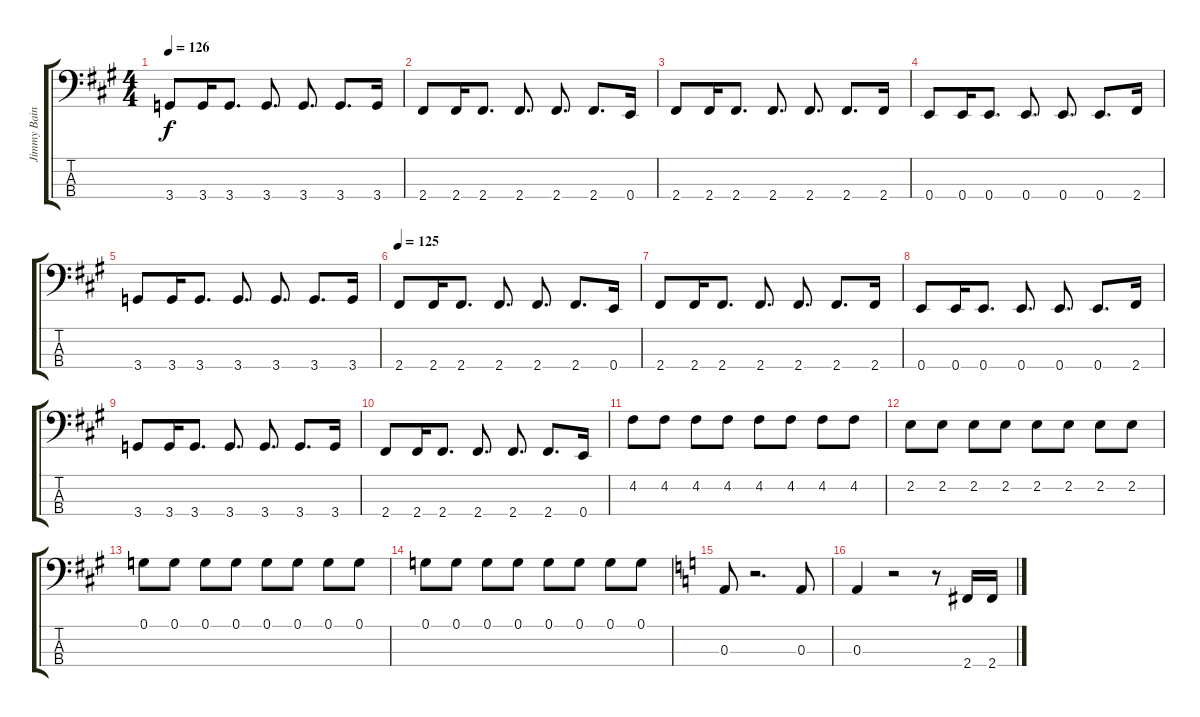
\track ("Jimmy Bain" "Jimmy Bain") {instrument electricbasspick}
\staff {score tabs}
\tuning (G2 D2 A1 E1) {hide}
\ts (4 4)
\tempo 126
\clef f4
\ks f#minor
3.4.8{dy f} 3.4.16 3.4.8{d} 3.4.8{d} 3.4.8{d} 3.4.8{d} 3.4.16 |
2.4.8 2.4.16 2.4.8{d} 2.4.8{d} 2.4.8{d} 2.4.8{d} 0.4.16 |
2.4.8 2.4.16 2.4.8{d} 2.4.8{d} 2.4.8{d} 2.4.8{d} 2.4.16 |
0.4.8 0.4.16 0.4.8{d} 0.4.8{d} 0.4.8{d} 0.4.8{d} 2.4.16 |
3.4.8 3.4.16 3.4.8{d} 3.4.8{d} 3.4.8{d} 3.4.8{d} 3.4.16 |
\tempo 125
2.4.8 2.4.16 2.4.8{d} 2.4.8{d} 2.4.8{d} 2.4.8{d} 0.4.16 |
2.4.8 2.4.16 2.4.8{d} 2.4.8{d} 2.4.8{d} 2.4.8{d} 2.4.16 |
0.4.8 0.4.16 0.4.8{d} 0.4.8{d} 0.4.8{d} 0.4.8{d} 2.4.16 |
3.4.8 3.4.16 3.4.8{d} 3.4.8{d} 3.4.8{d} 3.4.8{d} 3.4.16 |
2.4.8 2.4.16 2.4.8{d} 2.4.8{d} 2.4.8{d} 2.4.8{d} 0.4.16 |
4.2.8 4.2.8 4.2.8 4.2.8 4.2.8 4.2.8 4.2.8 4.2.8 |
2.2.8 2.2.8 2.2.8 2.2.8 2.2.8 2.2.8 2.2.8 2.2.8 |
0.1.8 0.1.8 0.1.8 0.1.8 0.1.8 0.1.8 0.1.8 0.1.8 |
0.1.8 0.1.8 0.1.8 0.1.8 0.1.8 0.1.8 0.1.8 0.1.8 |
\ks aminor
0.3.8 r.2{d} 0.3.8 |
0.3.4 r.2 r.8 2.4.16 2.4.16
